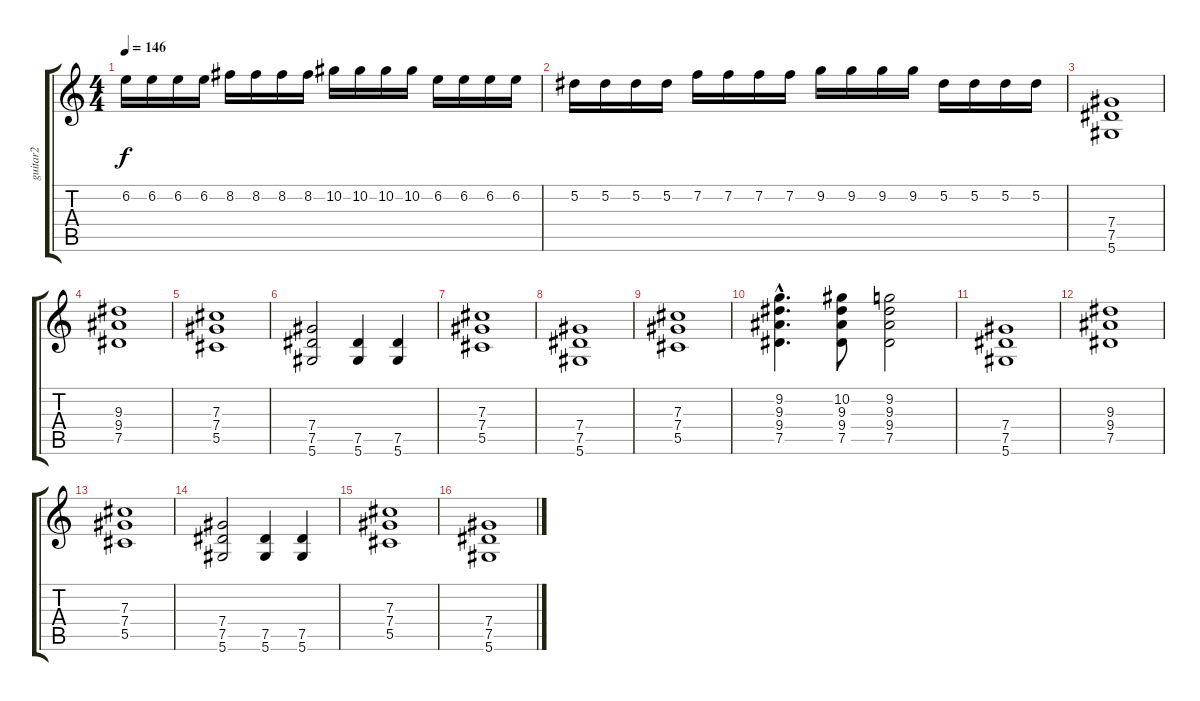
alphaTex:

\track ("guitar2" "guitar2") {instrument overdrivenguitar}
\staff {score tabs}
\tuning (Eb4 Bb3 Gb3 Db3 Ab2 Eb2) {hide}
\ts (4 4)
\tempo 146
\clef g2
\ks c
6.2.16{dy f} 6.2.16 6.2.16 6.2.16 8.2.16 8.2.16 8.2.16 8.2.16 10.2.16 10.2.16 10.2.16 10.2.16 6.2.16 6.2.16 6.2.16 6.2.16 |
5.2.16 5.2.16 5.2.16 5.2.16 7.2.16 7.2.16 7.2.16 7.2.16 9.2.16 9.2.16 9.2.16 9.2.16 5.2.16 5.2.16 5.2.16 5.2.16 |
(7.4 7.5 5.6).1 |
(9.3 9.4 7.5).1 |
(7.3 7.4 5.5).1 |
(7.4 7.5 5.6).2 (7.5 5.6).4 (7.5 5.6).4 |
(7.3 7.4 5.5).1 |
(7.4 7.5 5.6).1 |
(7.3 7.4 5.5).1 |
(9.2{hac} 9.3{hac} 9.4{hac} 7.5{hac}).4{d} (10.2 9.3 9.4 7.5).8 (9.2 9.3 9.4 7.5).2 |
(7.4 7.5 5.6).1 |
(9.3 9.4 7.5).1 |
(7.3 7.4 5.5).1 |
(7.4 7.5 5.6).2 (7.5 5.6).4 (7.5 5.6).4 |
(7.3 7.4 5.5).1 |
(7.4 7.5 5.6).1
